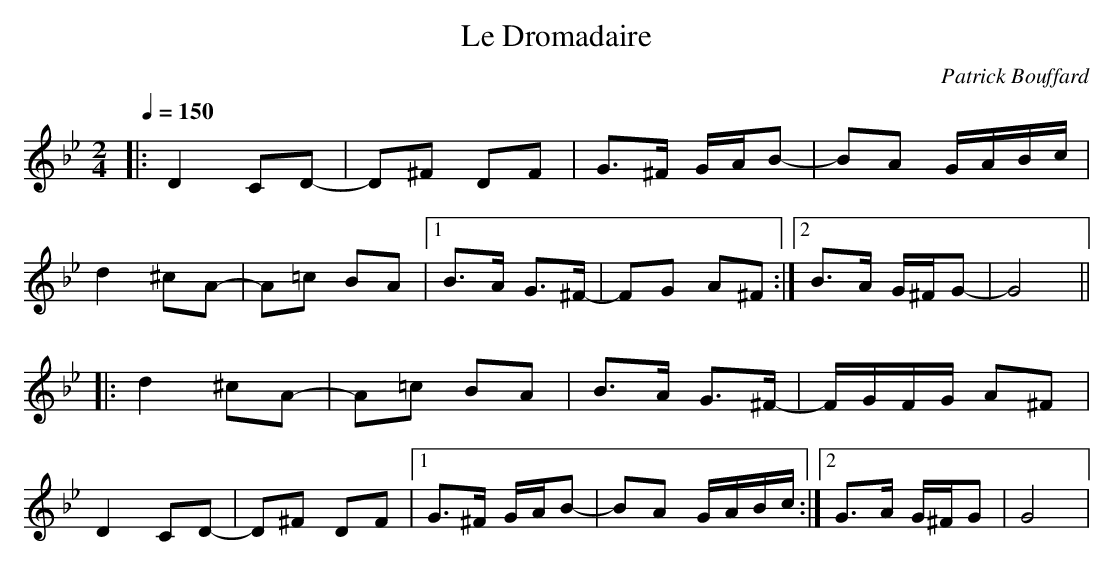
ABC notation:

X:1
T:Le Dromadaire
C:Patrick Bouffard
L:1/8
M:2/4
Q:1/4=150
K:G minor
|:D2 CD-|D^F DF|G3/2^F/2 G/2A/2B-|BA G/2A/2B/2c/2|
d2^cA-|A=c BA|1B3/2A/2 G3/2^F/2-|FG A^F:|2B3/2A/2 G/2^F/2G-|G4||
|:d2 ^cA-|A=c BA|B3/2A/2 G3/2^F/2-|F/2G/2F/2G/2 A^F|
D2 CD-|D^F DF|1G3/2^F/2 G/2A/2B-|BA G/2A/2B/2c/2:|2G3/2A/2 G/2^F/2G|G4|
